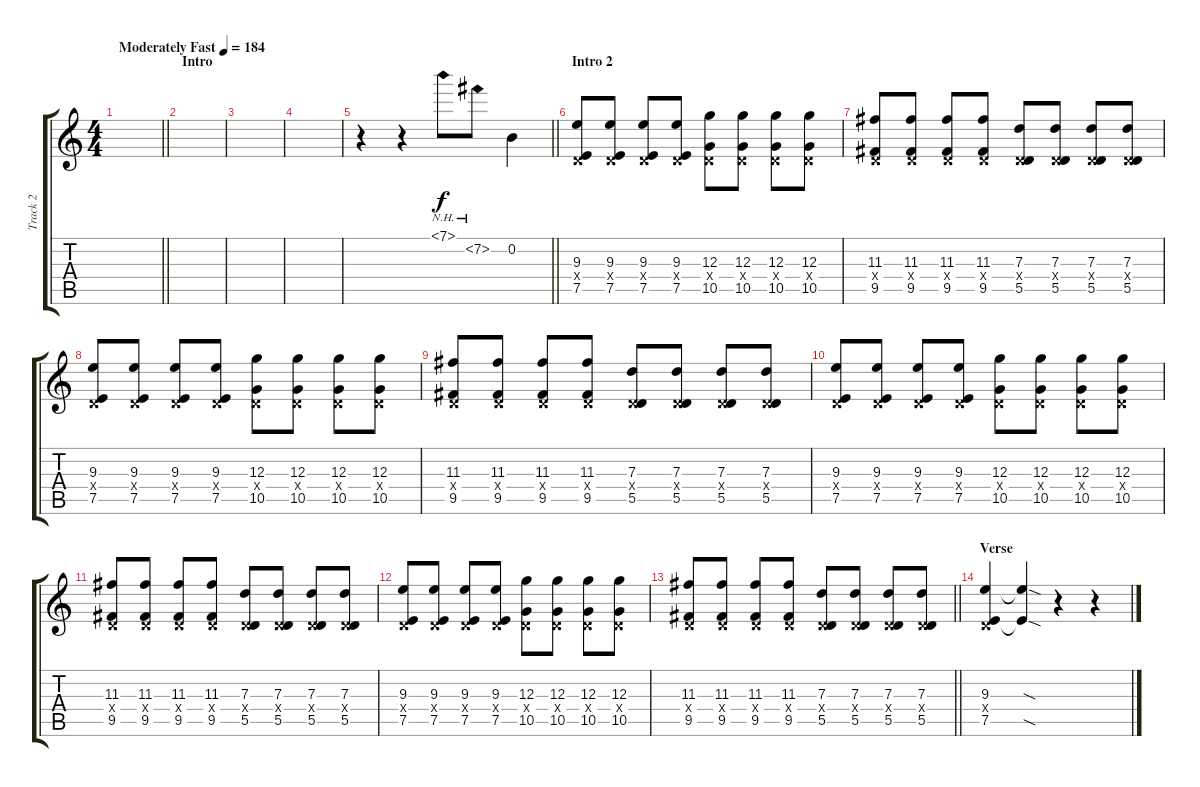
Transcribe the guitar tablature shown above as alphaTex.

\track ("Track 2" "Track 2") {instrument distortionguitar}
\staff {score tabs}
\tuning (E4 B3 G3 D3 A2 D2) {hide}
\ts (4 4)
\tempo (184 "Moderately Fast")
\clef g2
\barLineRight lightlight
\ks c
|
\section ("" "Intro")
|
|
|
\barLineRight lightlight
r.4 r.4 7.1{nh}.8 7.2{nh}.8 0.2.4 |
\section ("" "Intro 2")
(9.3 0.4{x} 7.5).8 (9.3 0.4{x} 7.5).8 (9.3 0.4{x} 7.5).8 (9.3 0.4{x} 7.5).8 (12.3 0.4{x} 10.5).8 (12.3 0.4{x} 10.5).8 (12.3 0.4{x} 10.5).8 (12.3 0.4{x} 10.5).8 |
(11.3 0.4{x} 9.5).8 (11.3 0.4{x} 9.5).8 (11.3 0.4{x} 9.5).8 (11.3 0.4{x} 9.5).8 (7.3 0.4{x} 5.5).8 (7.3 0.4{x} 5.5).8 (7.3 0.4{x} 5.5).8 (7.3 0.4{x} 5.5).8 |
(9.3 0.4{x} 7.5).8 (9.3 0.4{x} 7.5).8 (9.3 0.4{x} 7.5).8 (9.3 0.4{x} 7.5).8 (12.3 0.4{x} 10.5).8 (12.3 0.4{x} 10.5).8 (12.3 0.4{x} 10.5).8 (12.3 0.4{x} 10.5).8 |
(11.3 0.4{x} 9.5).8 (11.3 0.4{x} 9.5).8 (11.3 0.4{x} 9.5).8 (11.3 0.4{x} 9.5).8 (7.3 0.4{x} 5.5).8 (7.3 0.4{x} 5.5).8 (7.3 0.4{x} 5.5).8 (7.3 0.4{x} 5.5).8 |
(9.3 0.4{x} 7.5).8 (9.3 0.4{x} 7.5).8 (9.3 0.4{x} 7.5).8 (9.3 0.4{x} 7.5).8 (12.3 0.4{x} 10.5).8 (12.3 0.4{x} 10.5).8 (12.3 0.4{x} 10.5).8 (12.3 0.4{x} 10.5).8 |
(11.3 0.4{x} 9.5).8 (11.3 0.4{x} 9.5).8 (11.3 0.4{x} 9.5).8 (11.3 0.4{x} 9.5).8 (7.3 0.4{x} 5.5).8 (7.3 0.4{x} 5.5).8 (7.3 0.4{x} 5.5).8 (7.3 0.4{x} 5.5).8 |
(9.3 0.4{x} 7.5).8 (9.3 0.4{x} 7.5).8 (9.3 0.4{x} 7.5).8 (9.3 0.4{x} 7.5).8 (12.3 0.4{x} 10.5).8 (12.3 0.4{x} 10.5).8 (12.3 0.4{x} 10.5).8 (12.3 0.4{x} 10.5).8 |
\barLineRight lightlight
(11.3 0.4{x} 9.5).8 (11.3 0.4{x} 9.5).8 (11.3 0.4{x} 9.5).8 (11.3 0.4{x} 9.5).8 (7.3 0.4{x} 5.5).8 (7.3 0.4{x} 5.5).8 (7.3 0.4{x} 5.5).8 (7.3 0.4{x} 5.5).8 |
\section ("" "Verse")
(9.3 0.4{x} 7.5).4 (9.3{sod t} 7.5{sod t}).4 r.4 r.4
